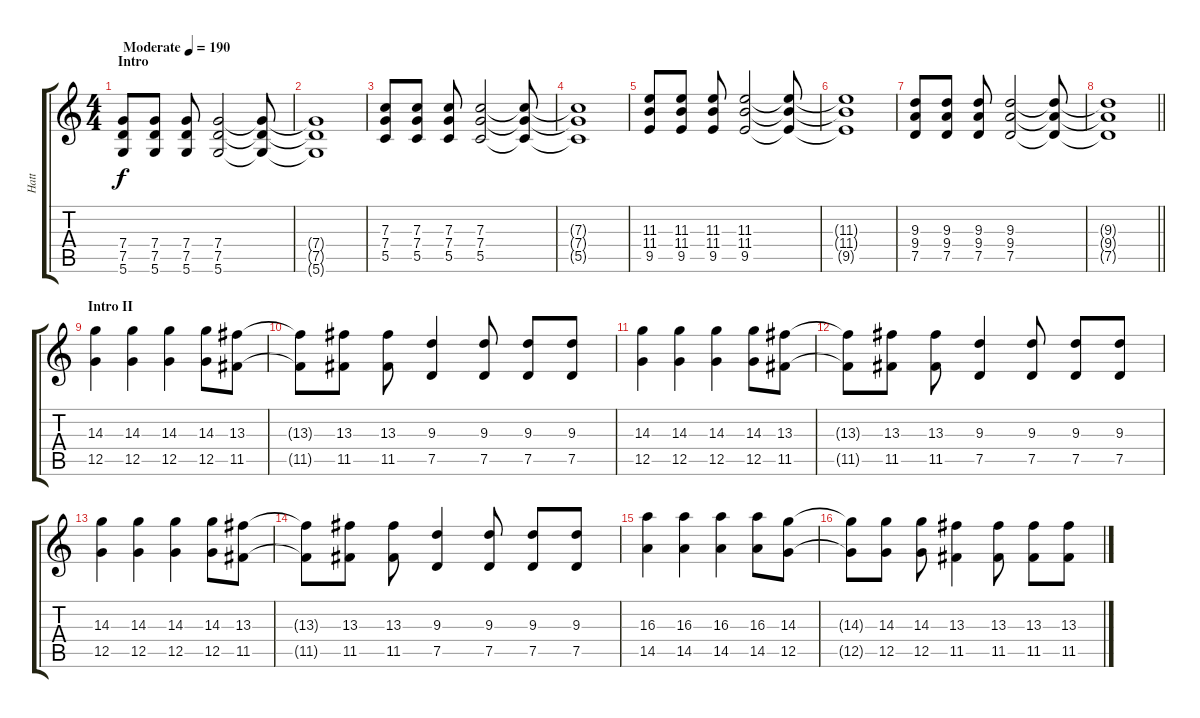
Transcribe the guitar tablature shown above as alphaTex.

\track ("Hatt" "Hatt") {instrument distortionguitar}
\staff {score tabs}
\tuning (D4 A3 F3 C3 G2 D2) {hide}
\ts (4 4)
\section ("" "Intro")
\tempo (190 "Moderate")
\clef g2
\ks c
(7.4 7.5 5.6).8{dy f instrument distortionguitar} (7.4 7.5 5.6).8 (7.4 7.5 5.6).8 (7.4 7.5 5.6).2 (7.4{t} 7.5{t} 5.6{t}).8 |
(7.4{t} 7.5{t} 5.6{t}).1 |
(7.3 7.4 5.5).8 (7.3 7.4 5.5).8 (7.3 7.4 5.5).8 (7.3 7.4 5.5).2 (7.3{t} 7.4{t} 5.5{t}).8 |
(7.3{t} 7.4{t} 5.5{t}).1 |
(11.3 11.4 9.5).8 (11.3 11.4 9.5).8 (11.3 11.4 9.5).8 (11.3 11.4 9.5).2 (11.3{t} 11.4{t} 9.5{t}).8 |
(11.3{t} 11.4{t} 9.5{t}).1 |
(9.3 9.4 7.5).8 (9.3 9.4 7.5).8 (9.3 9.4 7.5).8 (9.3 9.4 7.5).2 (9.3{t} 9.4{t} 7.5{t}).8 |
\barLineRight lightlight
(9.3{t} 9.4{t} 7.5{t}).1 |
\section ("" "Intro II")
(14.3 12.5).4 (14.3 12.5).4 (14.3 12.5).4 (14.3 12.5).8 (13.3 11.5).8 |
(13.3{t} 11.5{t}).8 (13.3 11.5).8 (13.3 11.5).8 (9.3 7.5).4 (9.3 7.5).8 (9.3 7.5).8 (9.3 7.5).8 |
(14.3 12.5).4 (14.3 12.5).4 (14.3 12.5).4 (14.3 12.5).8 (13.3 11.5).8 |
(13.3{t} 11.5{t}).8 (13.3 11.5).8 (13.3 11.5).8 (9.3 7.5).4 (9.3 7.5).8 (9.3 7.5).8 (9.3 7.5).8 |
(14.3 12.5).4 (14.3 12.5).4 (14.3 12.5).4 (14.3 12.5).8 (13.3 11.5).8 |
(13.3{t} 11.5{t}).8 (13.3 11.5).8 (13.3 11.5).8 (9.3 7.5).4 (9.3 7.5).8 (9.3 7.5).8 (9.3 7.5).8 |
(16.3 14.5).4 (16.3 14.5).4 (16.3 14.5).4 (16.3 14.5).8 (14.3 12.5).8 |
(14.3{t} 12.5{t}).8 (14.3 12.5).8 (14.3 12.5).8 (13.3 11.5).4 (13.3 11.5).8 (13.3 11.5).8 (13.3 11.5).8
